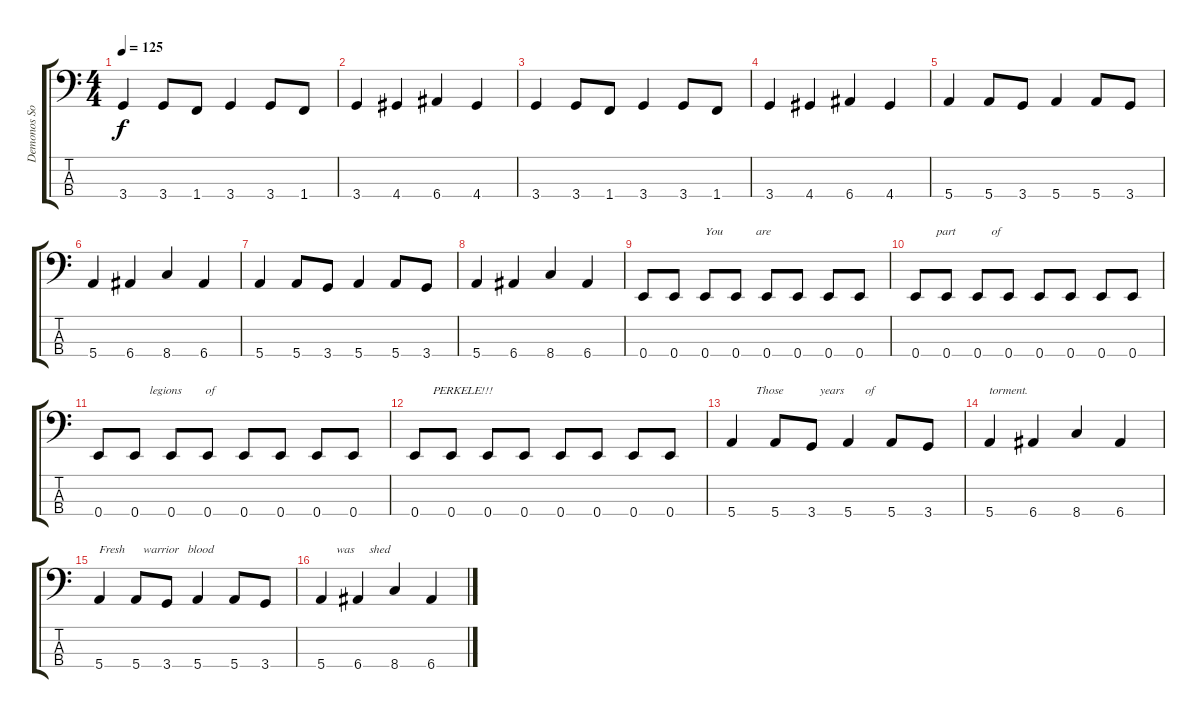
\track ("Demonos Sova" "Demonos So") {instrument electricbassfinger}
\staff {score tabs}
\tuning (G2 D2 A1 E1) {hide}
\ts (4 4)
\tempo 125
\clef f4
\ks c
3.4.4{dy f} 3.4.8 1.4.8 3.4.4 3.4.8 1.4.8 |
3.4.4 4.4.4 6.4.4 4.4.4 |
3.4.4 3.4.8 1.4.8 3.4.4 3.4.8 1.4.8 |
3.4.4 4.4.4 6.4.4 4.4.4 |
5.4.4 5.4.8 3.4.8 5.4.4 5.4.8 3.4.8 |
5.4.4 6.4.4 8.4.4 6.4.4 |
5.4.4 5.4.8 3.4.8 5.4.4 5.4.8 3.4.8 |
5.4.4 6.4.4 8.4.4 6.4.4 |
0.4.8 0.4.8 0.4.8{txt "You           are"} 0.4.8 0.4.8 0.4.8 0.4.8 0.4.8 |
0.4.8{txt "       part            of"} 0.4.8 0.4.8 0.4.8 0.4.8 0.4.8 0.4.8 0.4.8 |
0.4.8 0.4.8{txt "     legions        of"} 0.4.8 0.4.8 0.4.8 0.4.8 0.4.8 0.4.8 |
0.4.8{txt "      PERKELE!!!"} 0.4.8 0.4.8 0.4.8 0.4.8 0.4.8 0.4.8 0.4.8 |
5.4.4{txt "        Those            years       of"} 5.4.8 3.4.8 5.4.4 5.4.8 3.4.8 |
5.4.4{txt "torment."} 6.4.4 8.4.4 6.4.4 |
5.4.4{txt "Fresh      warrior   blood"} 5.4.8 3.4.8 5.4.4 5.4.8 3.4.8 |
5.4.4{txt "     was     shed"} 6.4.4 8.4.4 6.4.4
